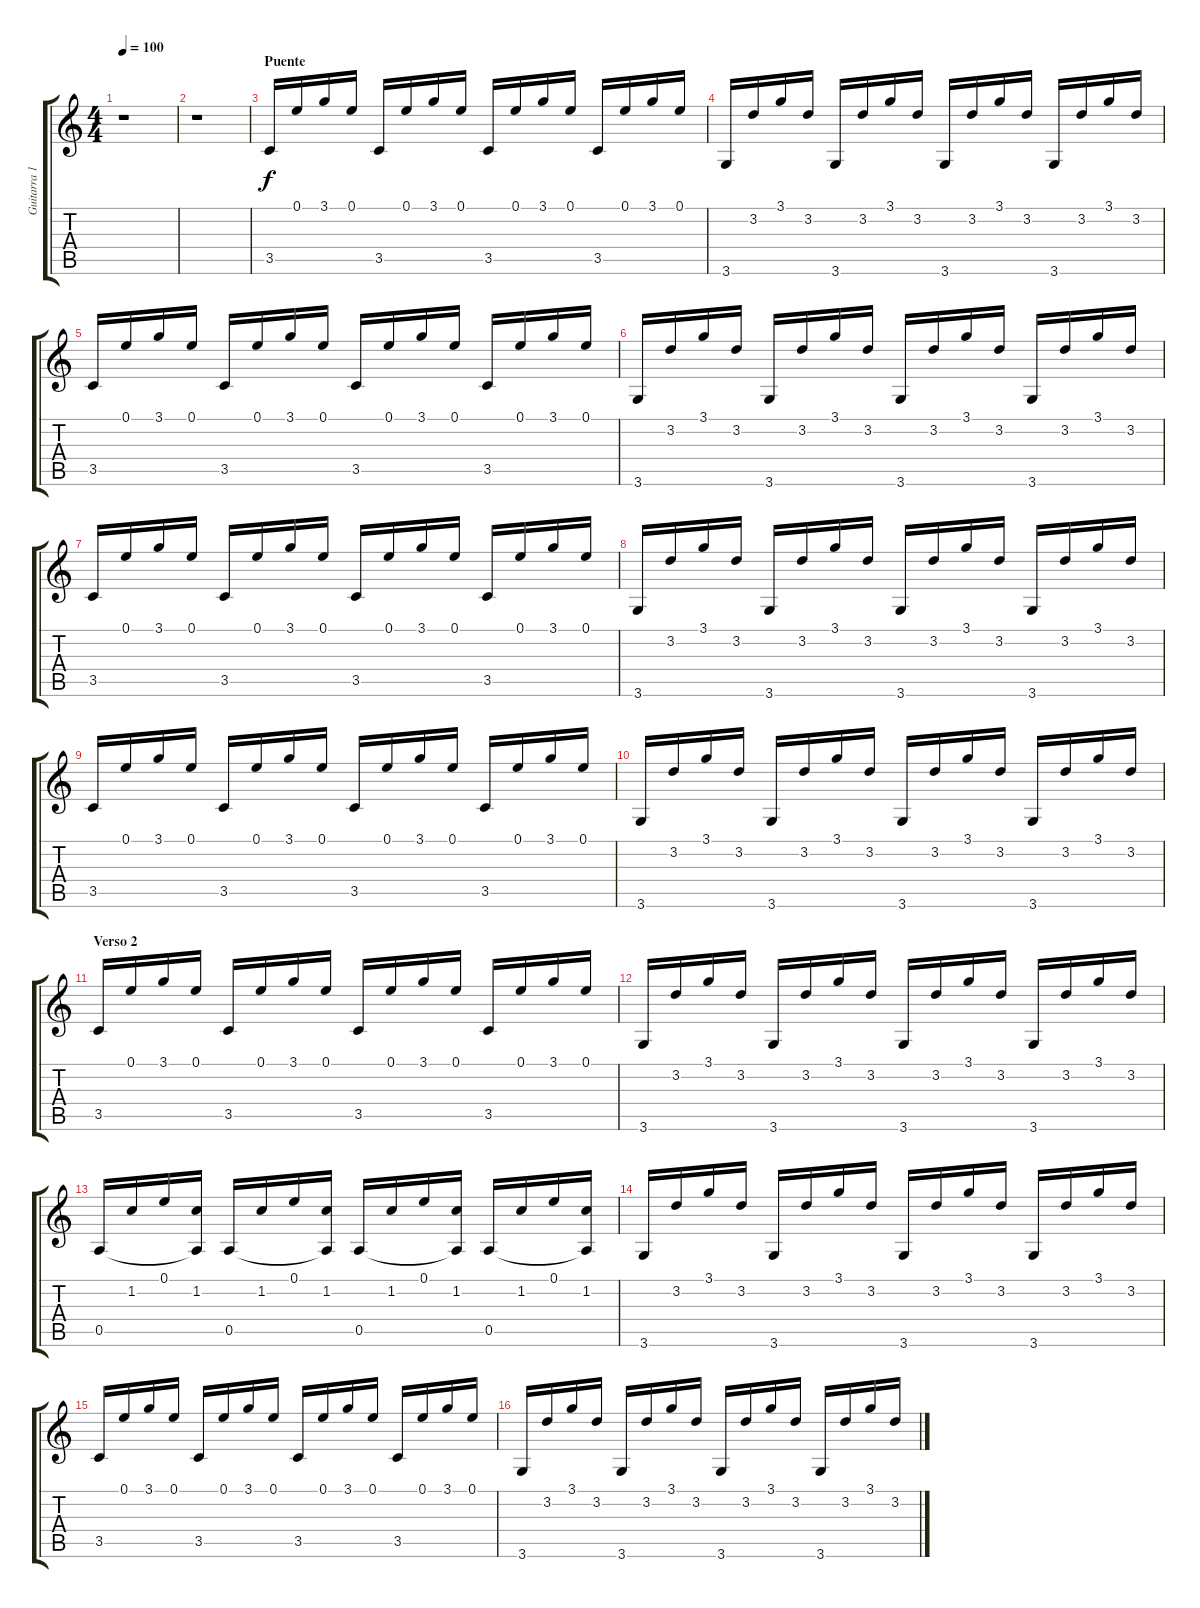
\track ("Guitarra 1" "Guitarra 1") {instrument acousticguitarnylon}
\staff {score tabs}
\tuning (E4 B3 G3 D3 A2 E2) {hide}
\ts (4 4)
\tempo 100
\clef g2
\ks c
r.1{dy f} |
r.1 |
\section ("" "Puente")
3.5.16 0.1.16 3.1.16 0.1.16 3.5.16 0.1.16 3.1.16 0.1.16 3.5.16 0.1.16 3.1.16 0.1.16 3.5.16 0.1.16 3.1.16 0.1.16 |
3.6.16 3.2.16 3.1.16 3.2.16 3.6.16 3.2.16 3.1.16 3.2.16 3.6.16 3.2.16 3.1.16 3.2.16 3.6.16 3.2.16 3.1.16 3.2.16 |
3.5.16 0.1.16 3.1.16 0.1.16 3.5.16 0.1.16 3.1.16 0.1.16 3.5.16 0.1.16 3.1.16 0.1.16 3.5.16 0.1.16 3.1.16 0.1.16 |
3.6.16 3.2.16 3.1.16 3.2.16 3.6.16 3.2.16 3.1.16 3.2.16 3.6.16 3.2.16 3.1.16 3.2.16 3.6.16 3.2.16 3.1.16 3.2.16 |
3.5.16 0.1.16 3.1.16 0.1.16 3.5.16 0.1.16 3.1.16 0.1.16 3.5.16 0.1.16 3.1.16 0.1.16 3.5.16 0.1.16 3.1.16 0.1.16 |
3.6.16 3.2.16 3.1.16 3.2.16 3.6.16 3.2.16 3.1.16 3.2.16 3.6.16 3.2.16 3.1.16 3.2.16 3.6.16 3.2.16 3.1.16 3.2.16 |
3.5.16 0.1.16 3.1.16 0.1.16 3.5.16 0.1.16 3.1.16 0.1.16 3.5.16 0.1.16 3.1.16 0.1.16 3.5.16 0.1.16 3.1.16 0.1.16 |
3.6.16 3.2.16 3.1.16 3.2.16 3.6.16 3.2.16 3.1.16 3.2.16 3.6.16 3.2.16 3.1.16 3.2.16 3.6.16 3.2.16 3.1.16 3.2.16 |
\section ("" "Verso 2")
3.5.16 0.1.16 3.1.16 0.1.16 3.5.16 0.1.16 3.1.16 0.1.16 3.5.16 0.1.16 3.1.16 0.1.16 3.5.16 0.1.16 3.1.16 0.1.16 |
3.6.16 3.2.16 3.1.16 3.2.16 3.6.16 3.2.16 3.1.16 3.2.16 3.6.16 3.2.16 3.1.16 3.2.16 3.6.16 3.2.16 3.1.16 3.2.16 |
0.5.16 1.2.16 0.1.16 (1.2 0.5{t}).16 0.5.16 1.2.16 0.1.16 (1.2 0.5{t}).16 0.5.16 1.2.16 0.1.16 (1.2 0.5{t}).16 0.5.16 1.2.16 0.1.16 (1.2 0.5{t}).16 |
3.6.16 3.2.16 3.1.16 3.2.16 3.6.16 3.2.16 3.1.16 3.2.16 3.6.16 3.2.16 3.1.16 3.2.16 3.6.16 3.2.16 3.1.16 3.2.16 |
3.5.16 0.1.16 3.1.16 0.1.16 3.5.16 0.1.16 3.1.16 0.1.16 3.5.16 0.1.16 3.1.16 0.1.16 3.5.16 0.1.16 3.1.16 0.1.16 |
3.6.16 3.2.16 3.1.16 3.2.16 3.6.16 3.2.16 3.1.16 3.2.16 3.6.16 3.2.16 3.1.16 3.2.16 3.6.16 3.2.16 3.1.16 3.2.16
